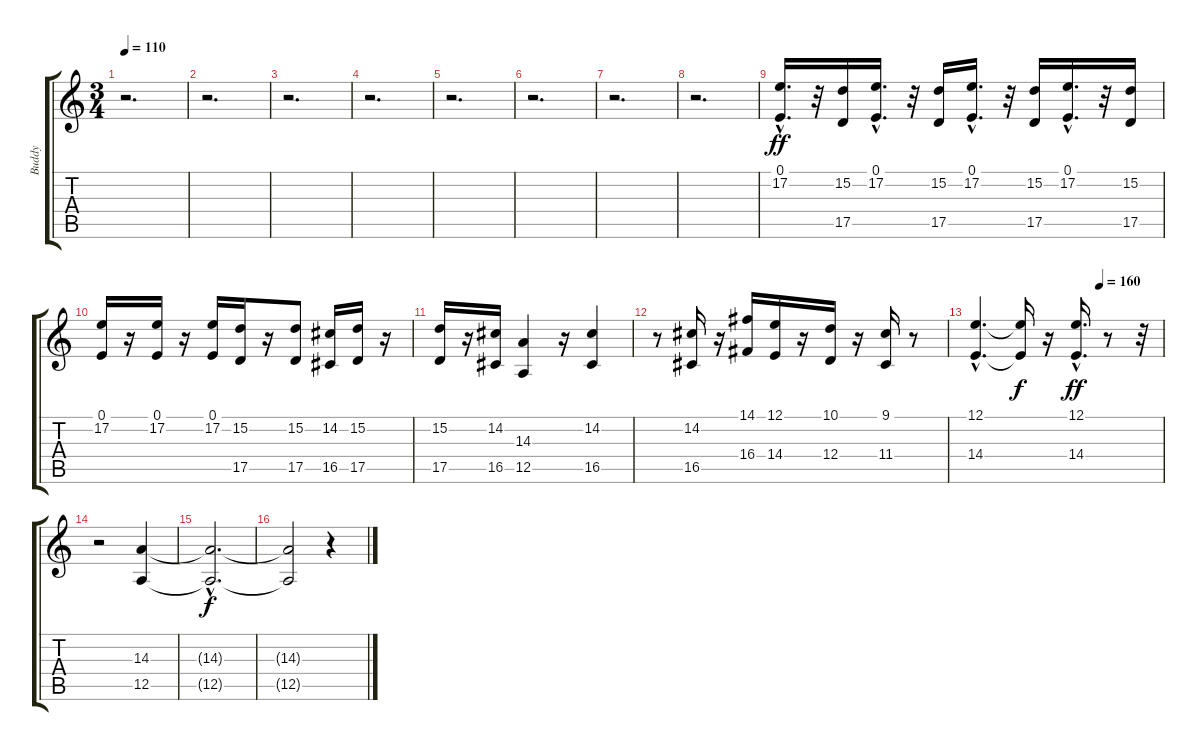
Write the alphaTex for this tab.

\track ("Buddy" "Buddy") {instrument trombone}
\staff {score tabs}
\tuning (E4 B3 G3 D3 A2 E2) {hide}
\ts (3 4)
\tempo 110
\clef g2
\ks c
r.2{d dy f} |
r.2{d} |
r.2{d} |
r.2{d} |
r.2{d} |
r.2{d} |
r.2{d} |
r.2{d} |
(0.1{hac} 17.2{hac}).16{d dy ff} r.32 (15.2 17.5).16 (0.1{hac} 17.2{hac}).16{d} r.32 (15.2 17.5).16 (0.1{hac} 17.2{hac}).16{d} r.32 (15.2 17.5).16 (0.1{hac} 17.2{hac}).16{d} r.32 (15.2 17.5).16 |
(0.1 17.2).16 r.16 (0.1 17.2).16 r.16 (0.1 17.2).16 (15.2 17.5).16 r.16 (15.2 17.5).8 (14.2 16.5).16 (15.2 17.5).16 r.16 |
(15.2 17.5).16 r.16 (14.2 16.5).16 (14.3 12.5).4 r.16 (14.2 16.5).4 |
r.8 (14.2 16.5).16 r.16 (14.1 16.4).16 (12.1 14.4).16 r.16 (10.1 12.4).16 r.16 (9.1 11.4).16 r.8 |
\tempo (160 0.6666666666666666)
(12.1{hac} 14.4{hac}).4{d} (12.1{t} 14.4{t}).16{dy f} r.16 (12.1{hac} 14.4{hac}).16{d dy ff} r.8 r.32 |
r.2 (14.3 12.5).4 |
(14.3{hac t} 12.5{hac t}).2{d dy f} |
(14.3{t} 12.5{t}).2 r.4
